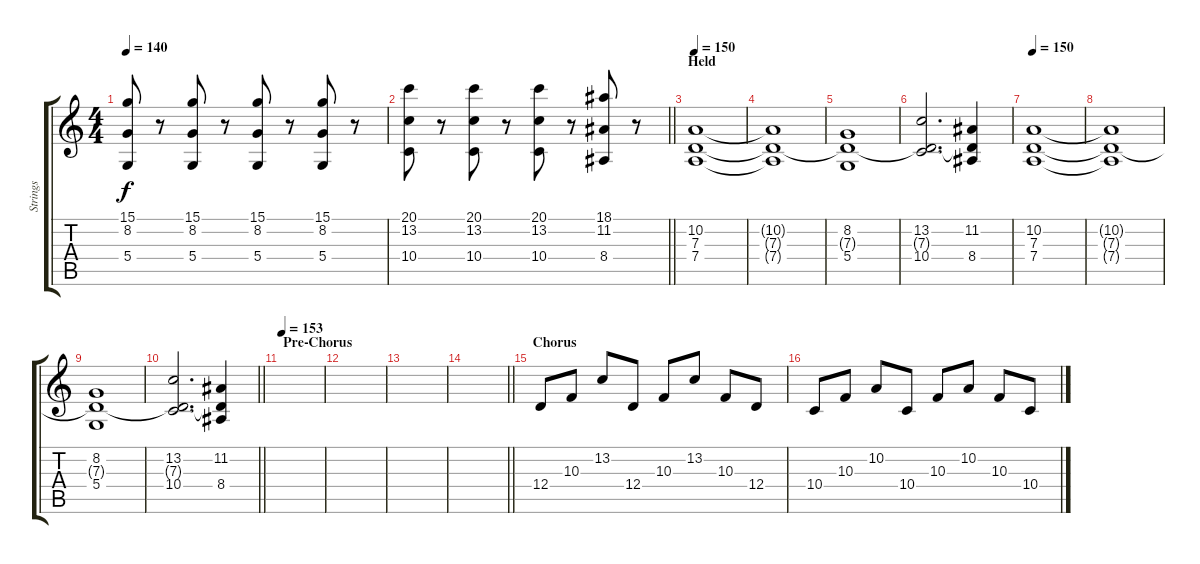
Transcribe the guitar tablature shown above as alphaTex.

\track ("Strings" "Strings") {instrument stringensemble1}
\staff {score tabs}
\tuning (E4 B3 G3 D3 A2 D2) {hide}
\ts (4 4)
\tempo 140
\clef g2
\ks c
(15.1 8.2 5.4).8{dy f} r.8 (15.1 8.2 5.4).8 r.8 (15.1 8.2 5.4).8 r.8 (15.1 8.2 5.4).8 r.8 |
\barLineRight lightlight
(20.1 13.2 10.4).8 r.8 (20.1 13.2 10.4).8 r.8 (20.1 13.2 10.4).8 r.8 (18.1 11.2 8.4).8 r.8 |
\section ("" "Held")
\tempo 150
(10.2 7.3 7.4).1 |
(10.2{t} 7.3{t} 7.4{t}).1 |
(8.2 7.3{t} 5.4).1 |
(13.2 7.3{t} 10.4).2{d} (11.2 7.3{t} 8.4).4 |
\tempo 150
(10.2 7.3 7.4).1 |
(10.2{t} 7.3{t} 7.4{t}).1 |
(8.2 7.3{t} 5.4).1 |
\barLineRight lightlight
(13.2 7.3{t} 10.4).2{d} (11.2 7.3{t} 8.4).4 |
\section ("" "Pre-Chorus")
\tempo 153
|
|
|
\barLineRight lightlight
|
\section ("" "Chorus")
12.4.8 10.3.8 13.2.8 12.4.8 10.3.8 13.2.8 10.3.8 12.4.8 |
10.4.8 10.3.8 10.2.8 10.4.8 10.3.8 10.2.8 10.3.8 10.4.8
